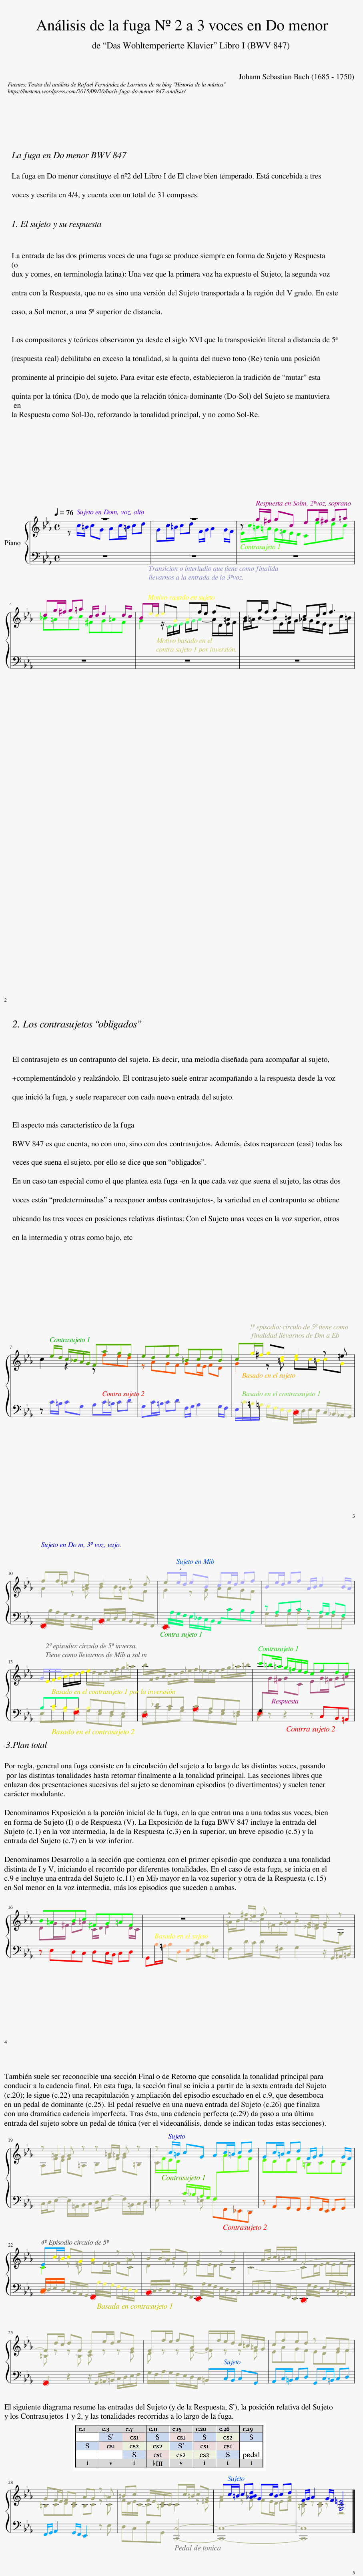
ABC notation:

X:1
%%score { ( 1 2 ) | ( 3 4 ) }
L:1/8
Q:1/4=76
M:4/4
I:linebreak $
K:Eb
V:1 treble
V:2 treble
V:3 bass
V:4 bass
V:1
 z8 | z8 | z g/^f/ gc eg/^f/ g=a |$ dg/^f/ g=a c/d/ e2 d/c/ | Be/d/ eG Af/e/ f=A | %5
 Bg/f/ g=B cd/e/ f2- |$ f e/d/ c/_B/A/G/ Fagf | edef =BcdB | cg/^f/ gd e2 z =e |$ ff/=e/ fc d2 z d | %10
 e.e/d/ eB ce/d/ ef | Be/d/ ef A/B/ c2 B/A/ |$ G/E/F/G/ A/B/c/d/ e/d/c/d/ e/f/g/=a/ | b/F/G/A/ B/c/d/=e/ f/_e/d/e/ f/g/=a/=b/ | c'=b/=a/ g/=f/e/d/ cedc |$ %15
 B=ABc ^FG=AF | z8 | z ^f/=e/ f z z G/=F/ G z |$ z =A/G/ A z z =B/=A/ B z | z c/=B/ cG Ac/=B/ cd | %20
 Gc/=B/ cd F/G/ A2 G/F/ |$ Ec/=B/ cG A2 z =A | BB/=A/ BF G2 z G- | G A/B/ c/=B/c/A/ F4- |$ Fd/c/ dF Ee/d/ eG | %25
 Ff/e/ fA G/f/e/d/ c/=B/=A/G/ | cfed z AGF |$ GF/E/ FD AG z =A | =Bc F/E/D/C/ Cc/=B/ cG | Ac/=B/ c[_ABd] Gc/B/ cd | %30
 F/G/ A2 G/F/ [G,C=E]4 |] %31
V:2
 z c/=B/ cG Ac/=B/ cd | Gc/=B/ cd F/G/ A2 G/F/ | E/c/=B/=A/ G/=F/E/D/ Cedc |$ _B=ABc ^FG=AF | G2 z/ C/D/E/ F/G/A- A/D/E/F/ | %5
 G/=A/B- B/E/F/G/ _A/G/F/E/ Dc/=B/ |$ c2 z2 z fed | z AGF GF/E/ FD | G2 z =B cc/=B/ cG |$ A2 z =A BB/=A/ BF | %10
 G2 z G AAGF | x8 |$ x8 | x8 |[I:staff +1] G,[I:staff -1]G/^F/ GC EG/^F/ G=A |$ %15
 DG/^F/ G=A C/D/ E2 D/C/ | x8 | =A/B/c- c/^F/G/=A/ B_E/D/ EG, |$ A,F/E/ F=A, B,G/F/ G=B, | C/F/E/D/[I:staff +1] C/_B,/A,/G,/ F,[I:staff -1]AGF | %20
 EDEF =B,CDB, |$ C2 z =E FF/=E/ FC | D2 z D EE/D/ EB, | C4- CD/E/ F/E/F/D/ |$ =B, z z B, C z z E | %25
 D z z F- F z z F | EAGF EDEF |$ =B,CDB, B,C z C | F/D/E/C/- C=B, C2 z =E | F2 z F FE/D/ E[FA] | %30
 [=B,D] z [B,D] z z4 |] %31
V:3
 z8 | z8 | z8 |$ z8 | z8 | %5
 z8 |$ z C/=B,/ CG, A,C/=B,/ CD | G,C/=B,/ CD F,/G,/ A,2 G,/F,/ | E,/C/=B,/=A,/ G,/F,/E,/D,/ C,/D,/E,/D,/ C,/_B,,/_A,,/G,,/ |$ F,,/_B,/A,/G,/ F,/E,/D,/C,/ B,,/C,/D,/C,/ B,,/A,,/G,,/F,,/ | %10
 E,,/_A,/G,/F,/ E,/_D,/C,/B,,/ A,,CB,A, | z A,B,C z A,/G,/ A,F, |$ B,CB,A, B,G,F,E, | F,_DCB, CA,G,F, | E, z z2 z C,B,,=A,, |$ %15
 z E,D,C, D,C,/B,,/ C,D, | G,,B,/=A,/ B,D, E,C/B,/ C=E, | F,D/C/ D^F, G,2 z/ G,,/=A,,/=B,,/ |$ C,/D,/E,- E,/=A,,/B,,/C,/ D,/E,/F,- F,/=B,,/C,/D,/ | E, z z =E, F,F,,_E,,D,, | %20
 z A,,G,,F,, G,,F,,/E,,/ F,,G,, |$ C,/D,/E,/D,/ C,/B,,/A,,/G,,/ F,,/_B,/A,/G,/ F,/E,/D,/C,/ | B,,/C,/D,/C,/ B,,/A,,/G,,/F,,/ E,,/_A,/G,/F,/ E,/D,/C,/B,,/ | A,,/B,,/C,/B,,/ A,,/G,,/F,,/E,,/ D,,/=G,/F,/E,/ D,/C,/=B,,/=A,,/ |$ G,,2 z2 z/ G,,/=A,,/=B,,/ C,/D,/E,/F,/ | %25
 G,/F,/A,/G,/ F,/E,/D,/C,/ =B,,C,/B,,/ C,G,, | A,,C,/=B,,/ C,D, G,,C,/=B,,/ C,D, |$ F,,/G,,/ A,,2 G,,/F,,/ E,,2 z E, | D,C,G,G,, [C,,C,]4- | [C,,C,]8- | %30
 [C,,C,]8 |] %31
V:4
 x8 | x8 | x8 |$ x8 | x8 | %5
 x8 |$ x8 | x8 | x8 |$ x8 | %10
 x8 | G,F,G,A, D,E,F,D, |$ E,A,G,F, G,E,D,C, | D,B,A,G, A,F,E,=D, | x8 |$ %15
 x8 | x8 | x8 |$ x8 | x8 | %20
 x8 |$ x8 | x8 | x8 |$ x8 | %25
 x8 | x8 |$ x8 | x8 | x8 | %30
 x8 |] %31
